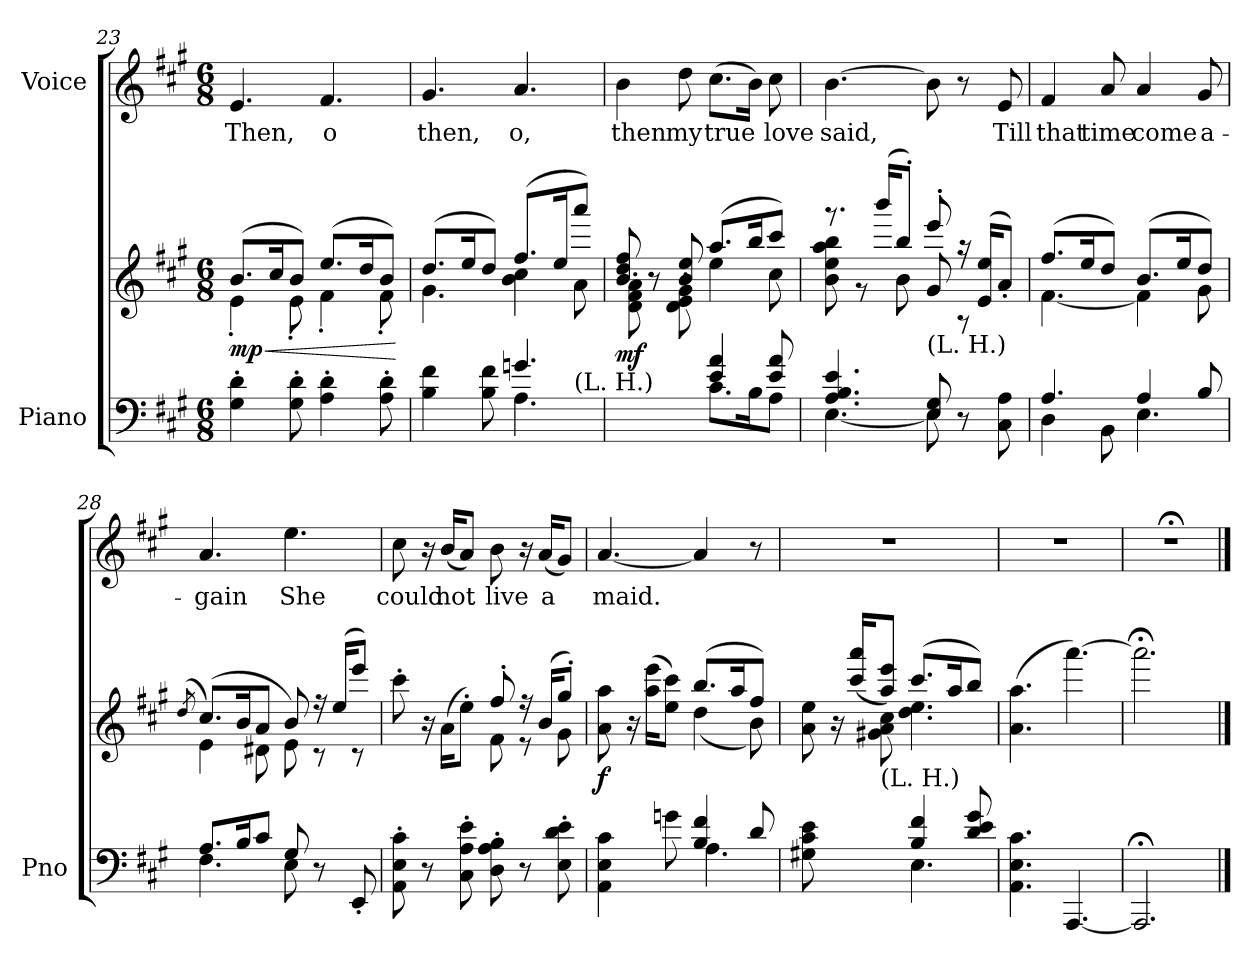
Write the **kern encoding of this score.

**kern	**kern	**dynam	**kern	**text
*part2	*part2	*part2	*part1	*part1
*staff3	*staff2	*staff2/3	*staff1	*staff1
*I"Piano	*	*	*I"Voice	*
*I'Pno	*	*	*	*
*clefF4	*clefG2	*	*clefG2	*
*k[f#c#g#]	*k[f#c#g#]	*	*k[f#c#g#]	*
*M6/8	*M6/8	*	*M6/8	*
=23	=23	=23	=23	=23
!	!LO:TX:b:i:t=a tempo	!	!	!
!	!	!LO:HP:b	!	!LO:LY:b
*	*^	*	*	*
!	!	!	!LO:DY:n=1:b	!	!
4G#\' 4d\'	(8.b/L	4e'\	< mp	4.e/	Then,
.	16cc#/K	.	.	.	.
8G#\' 8d\'	8b/J)	8e'\	.	.	.
!	!	!	!	!	!LO:LY:b
4A\' 4d\'	(8.ee/L	4f#'\	.	4.f#/	o
.	16dd/K	.	.	.	.
8A\' 8d\'	8b/J)	8f#'\	.	.	.
*	*v	*v	*	*	*
.	.	[	.	.
=24	=24	=24	=24	=24
*^	*^	*	*	*
!	!	!	!	!	!	!LO:LY:b
4B\ 4f#\	4.ryy	(8.dd/L	4.g#\	.	4.g#/	then,
.	.	16ee/K	.	.	.	.
8B\ 8f#\	.	8dd/J)	.	.	.	.
!	!	!	!	!	!	!LO:LY:b
4.gn/	4.A\	(8.ff#/L	4b\ 4cc#\	.	4.a/	o,
.	.	16ee/K	.	.	.	.
!	!	!LO:TX:b:t=(L. H.)	!	!	!	!
.	.	8aaa/J)	8a\	.	.	.
!!LO:LB:g=z
=25	=25	=25	=25	=25	=25	=25
*	*	*	*^	*	*	*
!	!	!	!	!	!LO:DY:b	!	!LO:LY:b
8ryy	4.ryy	8b/ 8dd/ 8ff#/	4.ryy	8d\'< 8f#\'< 8a\'<	mf	4b\	then
8ryy	.	8r	.	8ryy	.	.	.
!	!	!	!	!	!	!	!LO:LY:b
8ryy	.	8b/ 8ee/	.	8d\'< 8e\'< 8g#\'<	.	8dd\	my
!	!	!	!	!	!	!	!LO:LY:b
4e/ 4a/	8.c#\L	(8.aa/L	4ee\	4.ryy	.	(8.cc#\L	true
.	16B\K	16bb/K	.	.	.	16b\Jk)	.
!	!	!	!	!	!	!	!LO:LY:b
8e/ 8a/	8A\J	8ccc#/J)	8cc#\	.	.	8cc#\	love
*	*	*	*v	*v	*	*	*
=26	=26	=26	=26	=26	=26	=26
!	!	!	!	!	!	!LO:LY:b
4.A/ 4.B/ 4.e/	[4.E\	8.r	8b\ 8ee\ 8aa\ 8bb\	.	[4.b\	said,
.	.	.	8r	.	.	.
.	.	(16bbb/KL	.	.	.	.
.	.	8bb'/J)	8b\	.	.	.
!	!	!LO:TX:b:t=(L. H.)	!	!	!	!
8E/ 8G#/	8E\]	8eee'/	8g#/	.	8b\]	.
8r	4ryy	16r	8r	.	8r	.
.	.	(16e/ 16ee/KL	.	.	.	.
!	!	!	!	!	!	!LO:LY:b
8C#\ 8A\	.	8a'>/J)	8ryy	.	8e/	Till
=27	=27	=27	=27	=27	=27	=27
!	!	!	!	!	!	!LO:LY:b
4.A/	4D\	(8.ff#/L	[4.f#\	.	4f#/	that
.	.	16ee/K	.	.	.	.
!	!	!	!	!	!	!LO:LY:b
.	8BB\	8dd/J)	.	.	8a/	time
!	!	!	!	!	!	!LO:LY:b
4A/	4.E\	(8.b/L	4f#\]	.	4a/	come
.	.	16ee/K	.	.	.	.
!	!	!	!	!	!	!LO:LY:b
8B/	.	8dd/J)	8g#\	.	8g#/	a-
=28	=28	=28	=28	=28	=28	=28
.	.	(8qdd/	.	.	.	.
!	!	!	!	!	!	!LO:LY:b
8.A/L	4.F#\	(8.cc#/L)	4e\	.	4.a/	-gain
16B/K	.	16b/K	.	.	.	.
8c#/J	.	8a/J	8d#X\	.	.	.
!	!	!	!	!	!	!LO:LY:b
8G#/	8E\	8b/)	8e\	.	4.ee\	She
8r	4ryy	16r	8r	.	.	.
.	.	(16ee/KL	.	.	.	.
8EE'/	.	8eee/J)	8r	.	.	.
*v	*v	*	*	*	*	*
!!LO:LB:g=z
=29	=29	=29	=29	=29	=29
!	!	!	!	!	!LO:LY:b
8AA\' 8E\' 8c#\'	8ccc#'\	4.ryy	.	8cc#\	could
8r	16r	.	.	16r	.
!	!	!	!	!	!LO:LY:b
.	(16a\KL	.	.	(16b/KL	not_
8C#\' 8A\' 8e\'	8ee'\J)	.	.	8a/J)	.
!	!	!	!	!	!LO:LY:b
8D\' 8A\' 8B\'	8ff#'/	8f#\	.	8b\	live
8r	16r	8r	.	16r	.
!	!	!	!	!	!LO:LY:b
.	(16b/KL	.	.	(16a/KL	a
8E\' 8d\' 8e\'	8gg#'/J)	8g#\	.	8g#/J)	.
=30	=30	=30	=30	=30	=30
*^	*	*	*	*	*
!	!	!	!	!LO:DY:b	!	!LO:LY:b
4AA\ 4E\ 4c#\	4.ryy	8a\ 8aa\	4.ryy	f	[4.a/	maid.
.	.	16r	.	.	.	.
.	.	(16aa\ 16eee\KL	.	.	.	.
8gn\	.	8ee\ 8ccc#\J)	.	.	.	.
4B/ 4f#/	4.A\	(8.bb/L	(4dd\	.	4a/]	.
.	.	16aa/K	.	.	.	.
8d/	.	8ff#/J)	8b\)	.	8r	.
=31	=31	=31	=31	=31	=31	=31
*	*	*	*^	*	*	*
8G#X\ 8c#\ 8e\	4.ryy	8a\ 8ee\	4.ryy	4ryy	.	2.r	.
8ryy	.	16r	.	.	.	.	.
.	.	(>16ccc#/ 16aaa/KL	.	.	.	.	.
!LO:TX:a:t=(L. H.)	!	!	!	!	!	!	!
8ryy	.	8aa/ 8eee/J)	.	8g#X\ 8a\ 8cc#\	.	.	.
4B/ 4f#/	4.E\	(8.ccc#/L	4.dd\ 4.ee\	4.ryy	.	.	.
.	.	16aa/K	.	.	.	.	.
8d/ 8e/ 8g#/	.	8bb/J)	.	.	.	.	.
*v	*v	*	*	*	*	*	*
*	*v	*v	*v	*	*	*
=32	=32	=32	=32	=32
4.AA\ 4.E\ 4.c#\	(4.a\ 4.aa\	.	2.r	.
[4.AAA/	[4.aaa\)	.	.	.
=33	=33	=33	=33	=33
2.AAA;</]	2.aaa;<\]	.	2.r;<	.
==	==	==	==	==
*-	*-	*-	*-	*-
